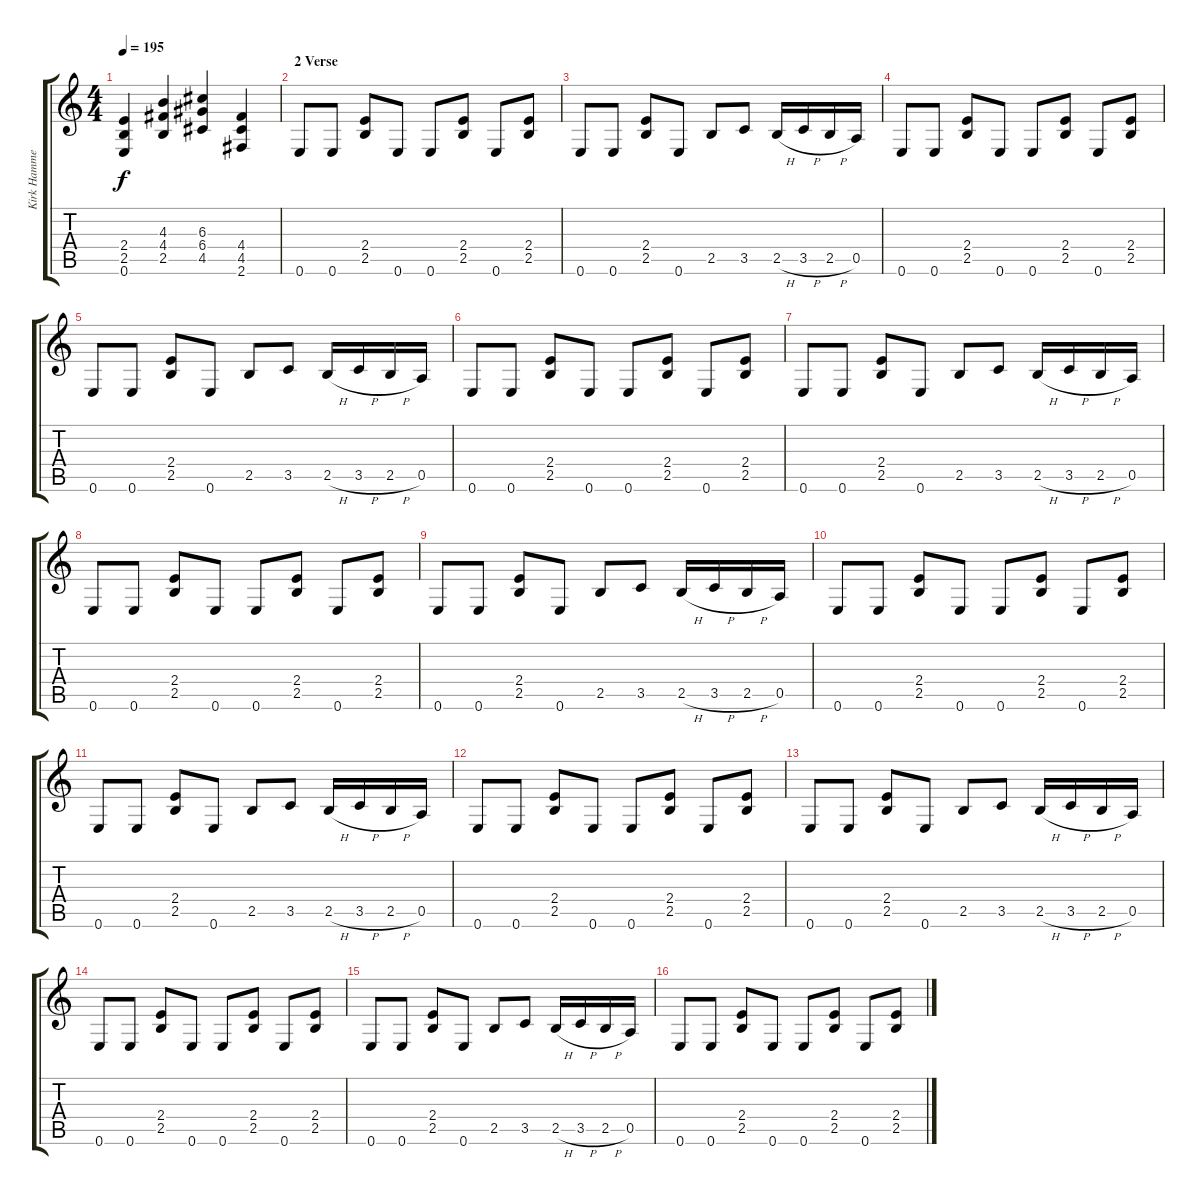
\track ("Kirk Hammet (Guitar)" "Kirk Hamme") {instrument distortionguitar}
\staff {score tabs}
\tuning (E4 B3 G3 D3 A2 E2) {hide}
\ts (4 4)
\tempo 195
\clef g2
\ks c
(2.4{t} 2.5{t} 0.6{t}).4{dy f} (4.3 4.4 2.5).4{volume 14} (6.3 6.4 4.5).4 (4.4 4.5 2.6).4 |
\section ("" "2 Verse")
0.6.8 0.6.8 (2.4 2.5).8 0.6.8 0.6.8 (2.4 2.5).8 0.6.8 (2.4 2.5).8 |
0.6.8 0.6.8 (2.4 2.5).8 0.6.8 2.5.8 3.5.8 2.5{h}.16 3.5{h}.16 2.5{h}.16 0.5.16 |
0.6.8 0.6.8 (2.4 2.5).8 0.6.8 0.6.8 (2.4 2.5).8 0.6.8 (2.4 2.5).8 |
0.6.8 0.6.8 (2.4 2.5).8 0.6.8 2.5.8 3.5.8 2.5{h}.16 3.5{h}.16 2.5{h}.16 0.5.16 |
0.6.8 0.6.8 (2.4 2.5).8 0.6.8 0.6.8 (2.4 2.5).8 0.6.8 (2.4 2.5).8 |
0.6.8 0.6.8 (2.4 2.5).8 0.6.8 2.5.8 3.5.8 2.5{h}.16 3.5{h}.16 2.5{h}.16 0.5.16 |
0.6.8 0.6.8 (2.4 2.5).8 0.6.8 0.6.8 (2.4 2.5).8 0.6.8 (2.4 2.5).8 |
0.6.8 0.6.8 (2.4 2.5).8 0.6.8 2.5.8 3.5.8 2.5{h}.16 3.5{h}.16 2.5{h}.16 0.5.16 |
0.6.8 0.6.8 (2.4 2.5).8 0.6.8 0.6.8 (2.4 2.5).8 0.6.8 (2.4 2.5).8 |
0.6.8 0.6.8 (2.4 2.5).8 0.6.8 2.5.8 3.5.8 2.5{h}.16 3.5{h}.16 2.5{h}.16 0.5.16 |
0.6.8 0.6.8 (2.4 2.5).8 0.6.8 0.6.8 (2.4 2.5).8 0.6.8 (2.4 2.5).8 |
0.6.8 0.6.8 (2.4 2.5).8 0.6.8 2.5.8 3.5.8 2.5{h}.16 3.5{h}.16 2.5{h}.16 0.5.16 |
0.6.8 0.6.8 (2.4 2.5).8 0.6.8 0.6.8 (2.4 2.5).8 0.6.8 (2.4 2.5).8 |
0.6.8 0.6.8 (2.4 2.5).8 0.6.8 2.5.8 3.5.8 2.5{h}.16 3.5{h}.16 2.5{h}.16 0.5.16 |
0.6.8 0.6.8 (2.4 2.5).8 0.6.8 0.6.8 (2.4 2.5).8 0.6.8 (2.4 2.5).8
